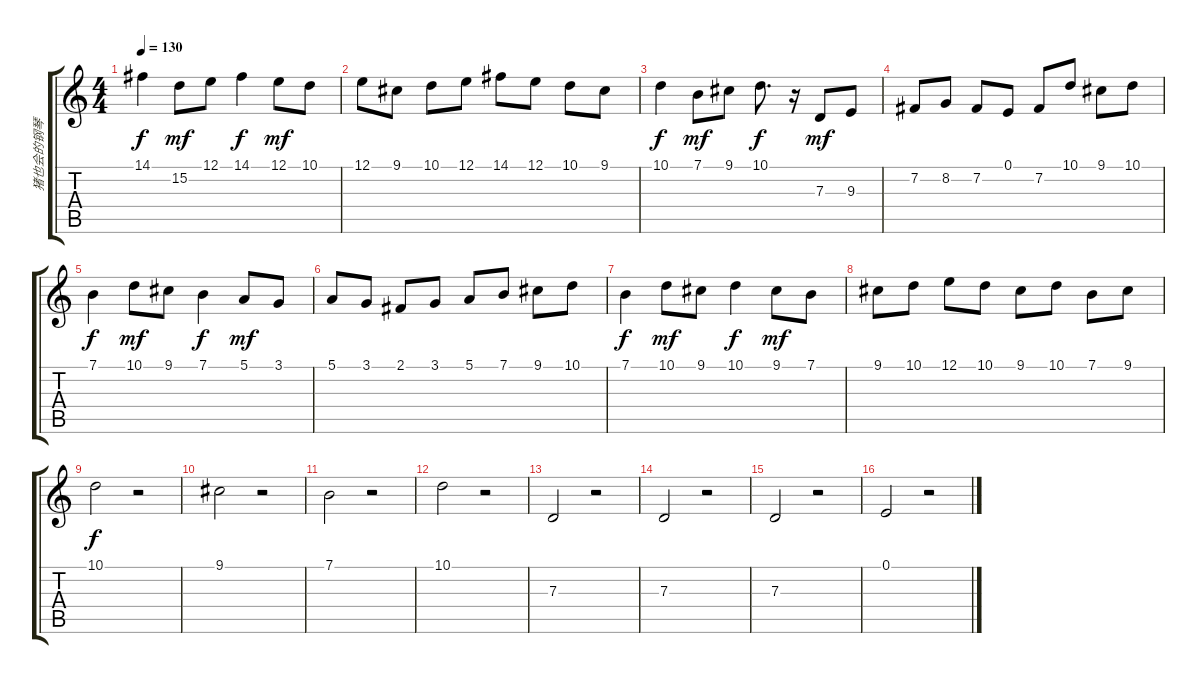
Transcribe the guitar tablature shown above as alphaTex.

\track ("猪也会的钢琴" "猪也会的钢琴") {instrument brightacousticpiano}
\staff {score tabs}
\tuning (E4 B3 G3 D3 A2 E2) {hide}
\ts (4 4)
\tempo 130
\clef g2
\ks c
14.1.4{dy f} 15.2.8{dy mf} 12.1.8 14.1.4{dy f} 12.1.8{dy mf} 10.1.8 |
12.1.8 9.1.8 10.1.8 12.1.8 14.1.8 12.1.8 10.1.8 9.1.8 |
10.1.4{dy f} 7.1.8{dy mf} 9.1.8 10.1.8{d dy f} r.16 7.3.8{dy mf} 9.3.8 |
7.2.8 8.2.8 7.2.8 0.1.8 7.2.8 10.1.8 9.1.8 10.1.8 |
7.1.4{dy f} 10.1.8{dy mf} 9.1.8 7.1.4{dy f} 5.1.8{dy mf} 3.1.8 |
5.1.8 3.1.8 2.1.8 3.1.8 5.1.8 7.1.8 9.1.8 10.1.8 |
7.1.4{dy f} 10.1.8{dy mf} 9.1.8 10.1.4{dy f} 9.1.8{dy mf} 7.1.8 |
9.1.8 10.1.8 12.1.8 10.1.8 9.1.8 10.1.8 7.1.8 9.1.8 |
10.1.2{dy f} r.2 |
9.1.2 r.2 |
7.1.2 r.2 |
10.1.2 r.2 |
7.3.2 r.2 |
7.3.2 r.2 |
7.3.2 r.2 |
0.1.2 r.2
